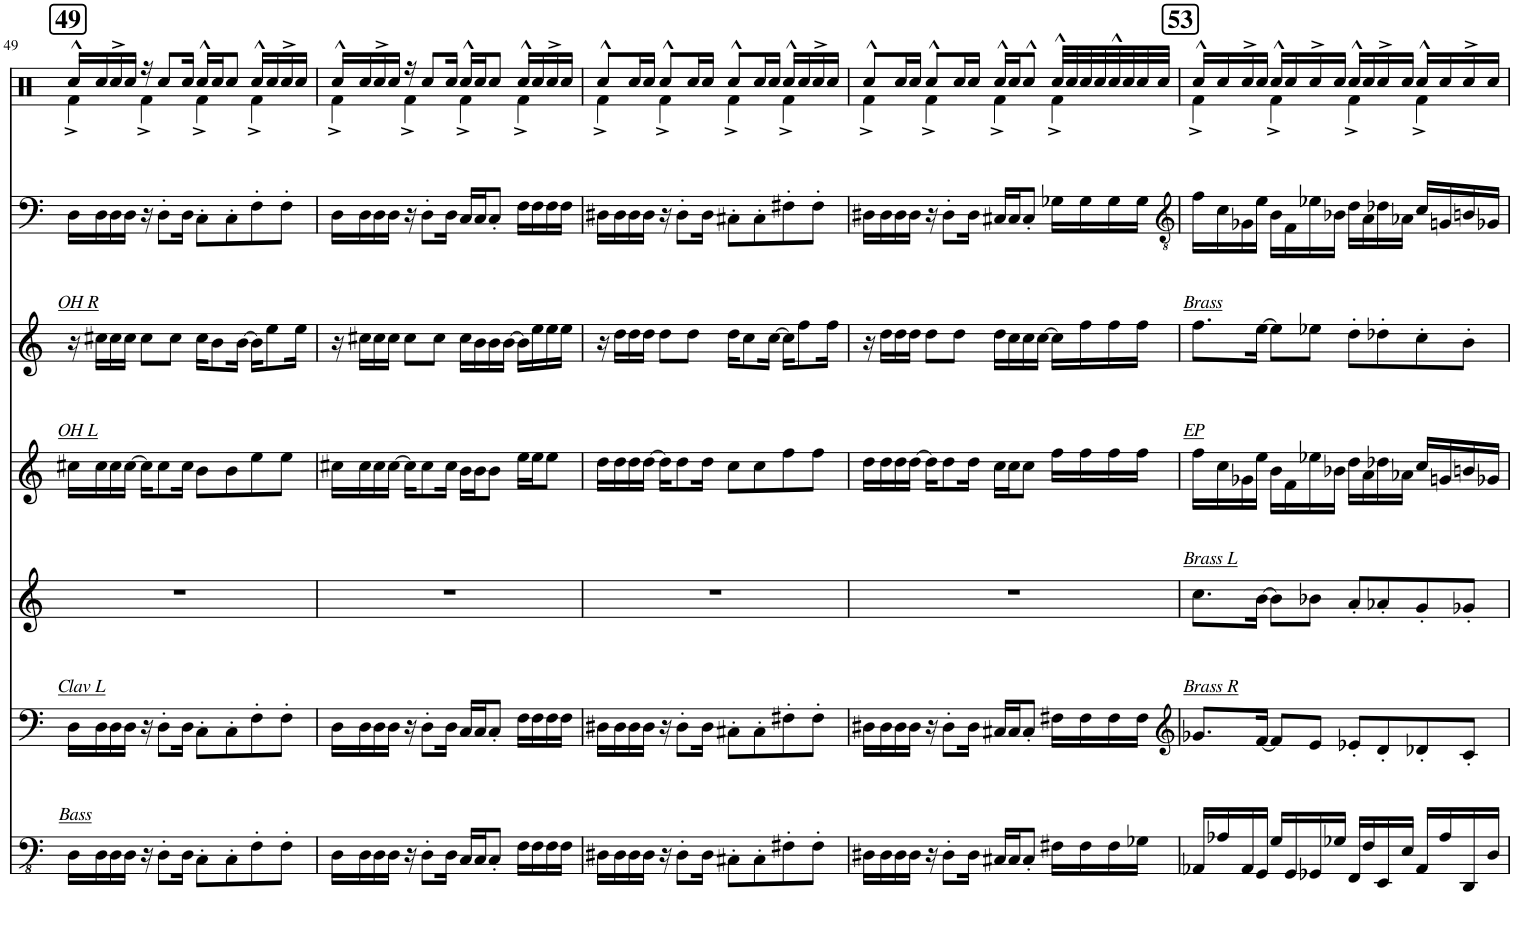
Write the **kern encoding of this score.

**kern	**kern	**kern	**kern	**kern	**kern	**kern
*part2	*part2	*part2	*part2	*part2	*part2	*part1
*staff7	*staff6	*staff5	*staff4	*staff3	*staff2	*staff1
*I"Bomberman	*	*	*	*	*	*I"Drumset, Snare Drum
!!LO:PB:g=z
*clefG2	*clefF4	*clefG2	*clefG2	*clefG2	*clefF4	*clefX
*k[]	*k[]	*k[]	*k[]	*k[]	*k[]	*k[]
*M4/4	*M4/4	*M4/4	*M4/4	*M4/4	*M4/4	*M4/4
!!LO:REH:place=s1:a:B:cj:fs=14:t=49
=49	=49	=49	=49	=49	=49	=49
*	*	*	*	*	*	*^
!	!	!	!	!LO:TX:a:i:t=OH R	!	!	!
!	!	!	!LO:TX:a:i:t=OH L	!	!	!	!
!	!LO:TX:a:i:t=Clav L	!	!	!	!	!	!
!LO:TX:a:i:t=Bass	!	!	!	!	!	!	!
16DD\LL	16D\LL	1r	16cc#X\LL	16r	16D\LL	16Rcc^^/LL	4Rf^\
16DD\	16D\	.	16cc#\	16cc#X\LL	16D\	16Rcc/	.
16DD\	16D\	.	16cc#\	16cc#\	16D\	16Rcc^/	.
16DD\JJ	16D\JJ	.	[16cc#\JJ	16cc#\JJ	16D\JJ	16Rcc/JJ	.
16r	16r	.	16cc#\KL]	8cc#\L	16r	16r	4Rf^\
8DD'\L	8D'\L	.	8cc#\	.	8D'\L	8Rcc/L	.
.	.	.	.	8cc#\J	.	.	.
16DD\Jk	16D\Jk	.	16cc#\Jk	.	16D\Jk	16Rcc/Jk	.
8CC'\L	8C'\L	.	8b\L	16cc#\KL	8C'\L	16Rcc^^/LL	4Rf^\
.	.	.	.	8b\	.	16Rcc/J	.
8CC'\	8C'\	.	8b\	.	8C'\	8Rcc/J	.
.	.	.	.	[16b\Jk	.	.	.
8FF'\	8F'\	.	8ee\	16b\KL]	8F'\	16Rcc^^/LL	4Rf^\
.	.	.	.	8ee\	.	16Rcc/	.
8FF'\J	8F'\J	.	8ee\J	.	8F'\J	16Rcc^/	.
.	.	.	.	16ee\Jk	.	16Rcc/JJ	.
=50	=50	=50	=50	=50	=50	=50	=50
16DD\LL	16D\LL	1r	16cc#X\LL	16r	16D\LL	16Rcc^^/LL	4Rf^\
16DD\	16D\	.	16cc#\	16cc#X\LL	16D\	16Rcc/	.
16DD\	16D\	.	16cc#\	16cc#\	16D\	16Rcc^/	.
16DD\JJ	16D\JJ	.	[16cc#\JJ	16cc#\JJ	16D\JJ	16Rcc/JJ	.
16r	16r	.	16cc#\KL]	8cc#\L	16r	16r	4Rf^\
8DD'\L	8D'\L	.	8cc#\	.	8D'\L	8Rcc/L	.
.	.	.	.	8cc#\J	.	.	.
16DD\Jk	16D\Jk	.	16cc#\Jk	.	16D\Jk	16Rcc/Jk	.
16CC/LL	16C/LL	.	16b\LL	16cc#\LL	16C/LL	16Rcc^^/LL	4Rf^\
16CC/J	16C/J	.	16b\J	16b\	16C/J	16Rcc/J	.
8CC'/J	8C'/J	.	8b\J	16b\	8C'/J	8Rcc/J	.
.	.	.	.	[16b\JJ	.	.	.
16FF\LL	16F\LL	.	16ee\LL	16b\LL]	16F\LL	16Rcc^^/LL	4Rf^\
16FF\	16F\	.	16ee\J	16ee\	16F\	16Rcc/	.
16FF\	16F\	.	8ee\J	16ee\	16F\	16Rcc^/	.
16FF\JJ	16F\JJ	.	.	16ee\JJ	16F\JJ	16Rcc/JJ	.
=51	=51	=51	=51	=51	=51	=51	=51
16DD#X\LL	16D#X\LL	1r	16dd\LL	16r	16D#X\LL	8Rcc^^/L	4Rf^\
16DD#\	16D#\	.	16dd\	16dd\LL	16D#\	.	.
16DD#\	16D#\	.	16dd\	16dd\	16D#\	16Rcc/L	.
16DD#\JJ	16D#\JJ	.	[16dd\JJ	16dd\JJ	16D#\JJ	16Rcc/JJ	.
16r	16r	.	16dd\KL]	8dd\L	16r	8Rcc^^/L	4Rf^\
8DD#'\L	8D#'\L	.	8dd\	.	8D#'\L	.	.
.	.	.	.	8dd\J	.	16Rcc/L	.
16DD#\Jk	16D#\Jk	.	16dd\Jk	.	16D#\Jk	16Rcc/JJ	.
8CC#X'\L	8C#X'\L	.	8cc\L	16dd\KL	8C#X'\L	8Rcc^^/L	4Rf^\
.	.	.	.	8cc\	.	.	.
8CC#'\	8C#'\	.	8cc\	.	8C#'\	16Rcc/L	.
.	.	.	.	[16cc\Jk	.	16Rcc/JJ	.
8FF#X'\	8F#X'\	.	8ff\	16cc\KL]	8F#X'\	16Rcc^^/LL	4Rf^\
.	.	.	.	8ff\	.	16Rcc/	.
8FF#'\J	8F#'\J	.	8ff\J	.	8F#'\J	16Rcc^/	.
.	.	.	.	16ff\Jk	.	16Rcc/JJ	.
=52	=52	=52	=52	=52	=52	=52	=52
16DD#X\LL	16D#X\LL	1r	16dd\LL	16r	16D#X\LL	8Rcc^^/L	4Rf^\
16DD#\	16D#\	.	16dd\	16dd\LL	16D#\	.	.
16DD#\	16D#\	.	16dd\	16dd\	16D#\	16Rcc/L	.
16DD#\JJ	16D#\JJ	.	[16dd\JJ	16dd\JJ	16D#\JJ	16Rcc/JJ	.
16r	16r	.	16dd\KL]	8dd\L	16r	8Rcc^^/L	4Rf^\
8DD#'\L	8D#'\L	.	8dd\	.	8D#'\L	.	.
.	.	.	.	8dd\J	.	16Rcc/L	.
16DD#\Jk	16D#\Jk	.	16dd\Jk	.	16D#\Jk	16Rcc/JJ	.
16CC#X/LL	16C#X/LL	.	16cc\LL	16dd\LL	16C#X/LL	16Rcc^^/LL	4Rf^\
16CC#/J	16C#/J	.	16cc\J	16cc\	16C#/J	16Rcc/J	.
8CC#'/J	8C#'/J	.	8cc\J	16cc\	8C#'/J	8Rcc^^/J	.
.	.	.	.	[16cc\JJ	.	.	.
16FF#X\LL	16F#X\LL	.	16ff\LL	16cc\LL]	16G-X\LL	32Rcc^^/LLL	4Rf^\
.	.	.	.	.	.	32Rcc/	.
16FF#\	16F#\	.	16ff\	16ff\	16G-\	32Rcc/	.
.	.	.	.	.	.	32Rcc/	.
16FF#\	16F#\	.	16ff\	16ff\	16G-\	32Rcc^^/	.
.	.	.	.	.	.	32Rcc/	.
16GG-X\JJ	16F#\JJ	.	16ff\JJ	16ff\JJ	16G-\JJ	32Rcc/	.
.	.	.	.	.	.	32Rcc/JJJ	.
!!LO:REH:place=s1:a:B:cj:fs=14:t=53	!!
=53	=53	=53	=53	=53	=53	=53	=53
*	*clefG2	*	*	*	*clefGv2	*	*
!	!	!	!	!LO:TX:a:i:t=Brass	!	!	!
!	!	!	!LO:TX:a:i:t=EP	!	!	!	!
!	!	!LO:TX:a:i:t=Brass L	!	!	!	!	!
!	!LO:TX:a:i:t=Brass R	!	!	!	!	!	!
16AAA-X/LL	8.g-X/L	8.cc\L	16ff\LL	8.ff\L	16f\LL	16Rcc^^/LL	4Rf^\
16AA-X/	.	.	16cc\	.	16c\	16Rcc/	.
16AAA-/	.	.	16g-X\	.	16G-X\	16Rcc^/	.
16GGG/JJ	[16f/Jk	[16b\Jk	16ee\JJ	[16ee\Jk	16e\JJ	16Rcc/JJ	.
16GG/LL	8f/L]	8b\L]	16b\LL	8ee\L]	16B\LL	16Rcc^^/LL	4Rf^\
16GGG/	.	.	16f\	.	16F\	16Rcc/	.
16GGG-X/	8e/J	8b-X\J	16ee-X\	8ee-X\J	16e-X\	16Rcc^/	.
16GG-X/JJ	.	.	16b-X\JJ	.	16B-X\JJ	16Rcc/JJ	.
16FFF/LL	8e-X'/L	8a'/L	16dd\LL	8dd'\L	16d\LL	16Rcc^^/LL	4Rf^\
16FF/	.	.	16a\	.	16A\	16Rcc/	.
16EEE/	8d'/	8a-X'/	16dd-X\	8dd-X'\	16d-X\	16Rcc^/	.
16EE/JJ	.	.	16a-X\JJ	.	16A-X\JJ	16Rcc/JJ	.
16AAA-/LL	8d-X'/	8g'/	16cc/LL	8cc'\	16c/LL	16Rcc^^/LL	4Rf^\
16AA-/	.	.	16gn/	.	16Gn/	16Rcc/	.
16DDD/	8c'/J	8g-X'/J	16bn/	8b'\J	16Bn/	16Rcc^/	.
16DD/JJ	.	.	16g-X/JJ	.	16G-X/JJ	16Rcc/JJ	.
*	*	*	*	*	*	*v	*v
=	=	=	=	=	=	=
*-	*-	*-	*-	*-	*-	*-
